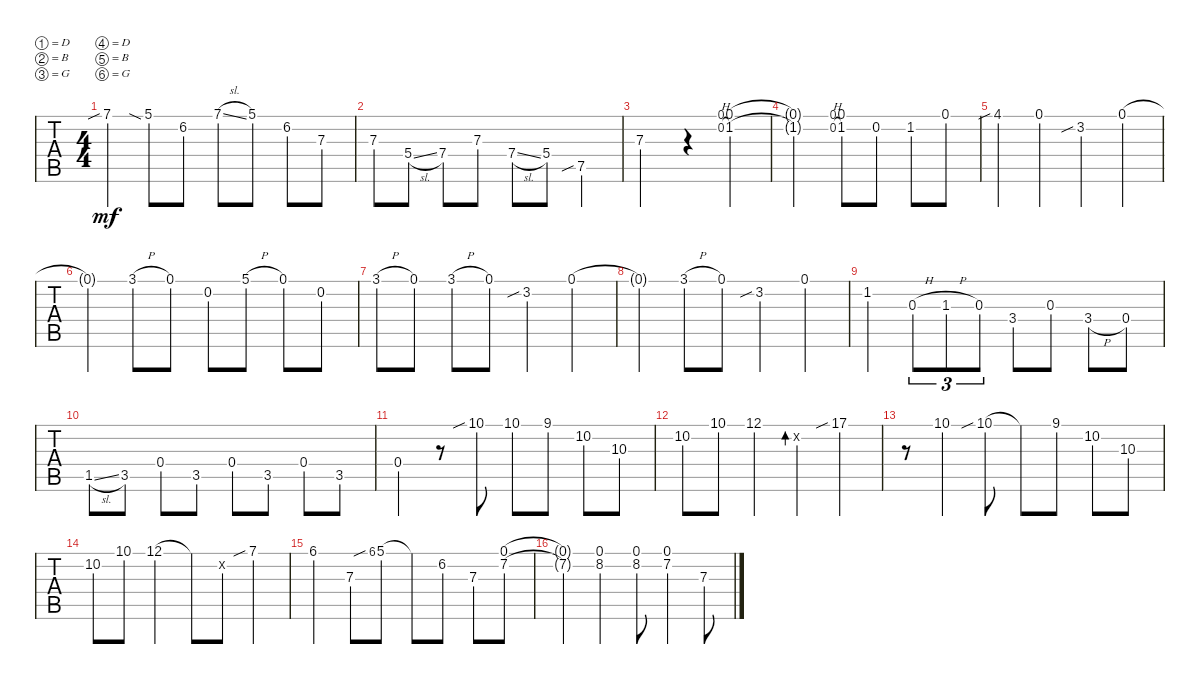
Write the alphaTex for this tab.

\defaultSystemsLayout 4
\bracketExtendMode groupsimilarinstruments
\singleTrackTrackNamePolicy hidden
\multiTrackTrackNamePolicy hidden
\firstSystemTrackNameOrientation horizontal
\otherSystemsTrackNameOrientation horizontal
\track ("DOBRO JERRY" "DOBRO") {instrument acousticguitarsteel}
\staff {tabs}
\tuning (D4 B3 G3 D3 B2 G2)
\ts (4 4)
\tempo (120 hide)
\clef g2
\ks c
7.1{sib}.4{dy mf} 5.1{sia}.8 6.2.8 7.1{sl}.8 5.1.8 6.2.8 7.3.8 |
7.3.8 5.4{sl}.8 7.4.8 7.3.8 7.4{sl}.8 5.4.8 7.5{sib}.4 |
7.3.2 r.4 (0.1 0.2{h}).8{gr} (0.1 1.2).4 |
(0.1{t} 1.2{t}).2 (0.1 0.2{h}).8{gr} (0.1 1.2).8 0.2.8 1.2.8 0.1.8 |
4.1{sib}.4 0.1.4 3.2{sib}.4 0.1.4 |
0.1{t}.4 3.1{h}.8 0.1.8 0.2.8 5.1{h}.8 0.1.8 0.2.8 |
3.1{h}.8 0.1.8 3.1{h}.8 0.1.8 3.2{sib}.4 0.1.4 |
0.1{t}.4 3.1{h}.8 0.1.8 3.2{sib}.4 0.1.4 |
1.2.4 0.3{h}.8{tu (3 2)} 1.3{h}.8{tu (3 2)} 0.3.8{tu (3 2)} 3.4.8 0.3.8 3.4{h}.8 0.4.8 |
1.5{sl}.8 3.5.8 0.4.8 3.5.8 0.4.8 3.5.8 0.4.8 3.5.8 |
0.4.4 r.8 10.1{sib}.8 10.1.8 9.1.8 10.2.8 10.3.8 |
10.2.8 10.1.8 12.1.4 0.2{x}.4{bd 240} 17.1{sib}.4 |
r.8 10.1.4 10.1{sib}.8 10.1{t}.8 9.1.8 10.2.8 10.3.8 |
10.2.8 10.1.8 12.1.4 12.1{t}.8 0.2{x}.8 7.1{sib}.4 |
6.1.4 7.3.8 6.1{sib}.8{gr} 5.1.8 5.1{t}.8 6.2.8 7.3.8 (7.2 0.1).8 |
(0.1{t} 7.2{t}).4 (8.2 0.1).4 (8.2 0.1).8 (0.1 7.2).4 7.3.8
